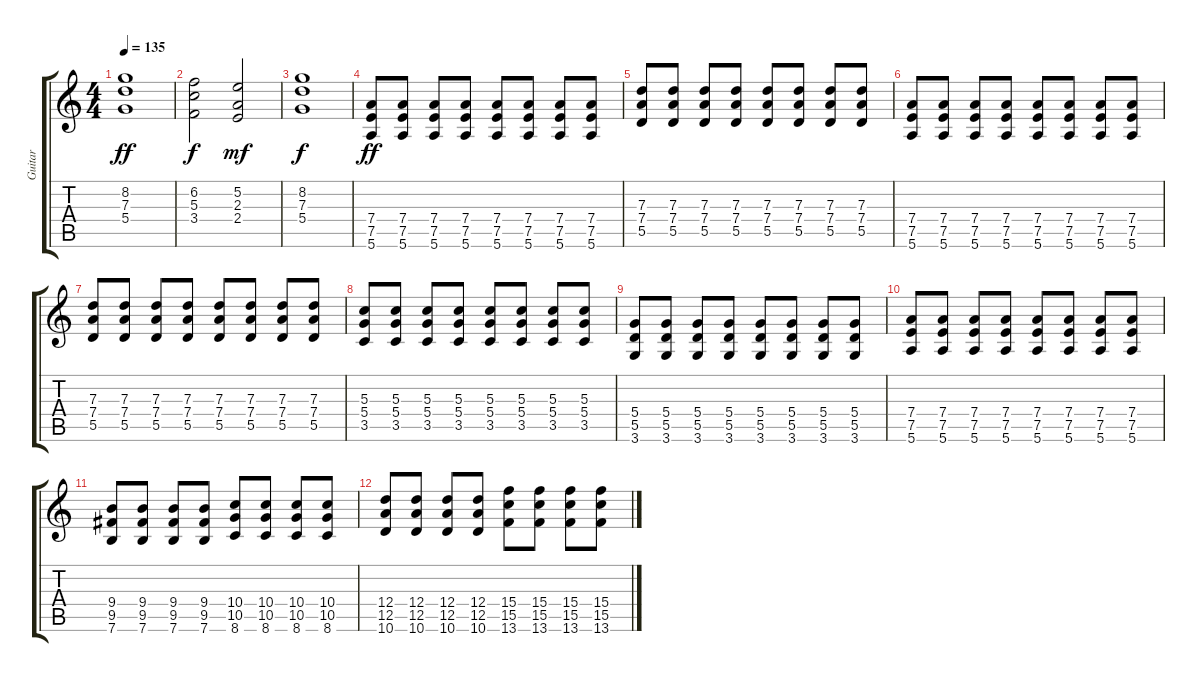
\track ("Guitar" "Guitar") {instrument overdrivenguitar}
\staff {score tabs}
\tuning (E4 B3 G3 D3 A2 E2) {hide}
\ts (4 4)
\tempo 135
\clef g2
\ks c
(8.2 7.3 5.4).1{dy ff} |
(6.2 5.3 3.4).2{dy f} (5.2 2.3 2.4).2{dy mf} |
(8.2 7.3 5.4).1{dy f} |
(7.4 7.5 5.6).8{dy ff} (7.4 7.5 5.6).8 (7.4 7.5 5.6).8 (7.4 7.5 5.6).8 (7.4 7.5 5.6).8 (7.4 7.5 5.6).8 (7.4 7.5 5.6).8 (7.4 7.5 5.6).8 |
(7.3 7.4 5.5).8 (7.3 7.4 5.5).8 (7.3 7.4 5.5).8 (7.3 7.4 5.5).8 (7.3 7.4 5.5).8 (7.3 7.4 5.5).8 (7.3 7.4 5.5).8 (7.3 7.4 5.5).8 |
(7.4 7.5 5.6).8 (7.4 7.5 5.6).8 (7.4 7.5 5.6).8 (7.4 7.5 5.6).8 (7.4 7.5 5.6).8 (7.4 7.5 5.6).8 (7.4 7.5 5.6).8 (7.4 7.5 5.6).8 |
(7.3 7.4 5.5).8 (7.3 7.4 5.5).8 (7.3 7.4 5.5).8 (7.3 7.4 5.5).8 (7.3 7.4 5.5).8 (7.3 7.4 5.5).8 (7.3 7.4 5.5).8 (7.3 7.4 5.5).8 |
(5.3 5.4 3.5).8 (5.3 5.4 3.5).8 (5.3 5.4 3.5).8 (5.3 5.4 3.5).8 (5.3 5.4 3.5).8 (5.3 5.4 3.5).8 (5.3 5.4 3.5).8 (5.3 5.4 3.5).8 |
(5.4 5.5 3.6).8 (5.4 5.5 3.6).8 (5.4 5.5 3.6).8 (5.4 5.5 3.6).8 (5.4 5.5 3.6).8 (5.4 5.5 3.6).8 (5.4 5.5 3.6).8 (5.4 5.5 3.6).8 |
(7.4 7.5 5.6).8 (7.4 7.5 5.6).8 (7.4 7.5 5.6).8 (7.4 7.5 5.6).8 (7.4 7.5 5.6).8 (7.4 7.5 5.6).8 (7.4 7.5 5.6).8 (7.4 7.5 5.6).8 |
(9.4 9.5 7.6).8 (9.4 9.5 7.6).8 (9.4 9.5 7.6).8 (9.4 9.5 7.6).8 (10.4 10.5 8.6).8 (10.4 10.5 8.6).8 (10.4 10.5 8.6).8 (10.4 10.5 8.6).8 |
(12.4 12.5 10.6).8 (12.4 12.5 10.6).8 (12.4 12.5 10.6).8 (12.4 12.5 10.6).8 (15.4 15.5 13.6).8 (15.4 15.5 13.6).8 (15.4 15.5 13.6).8 (15.4 15.5 13.6).8
